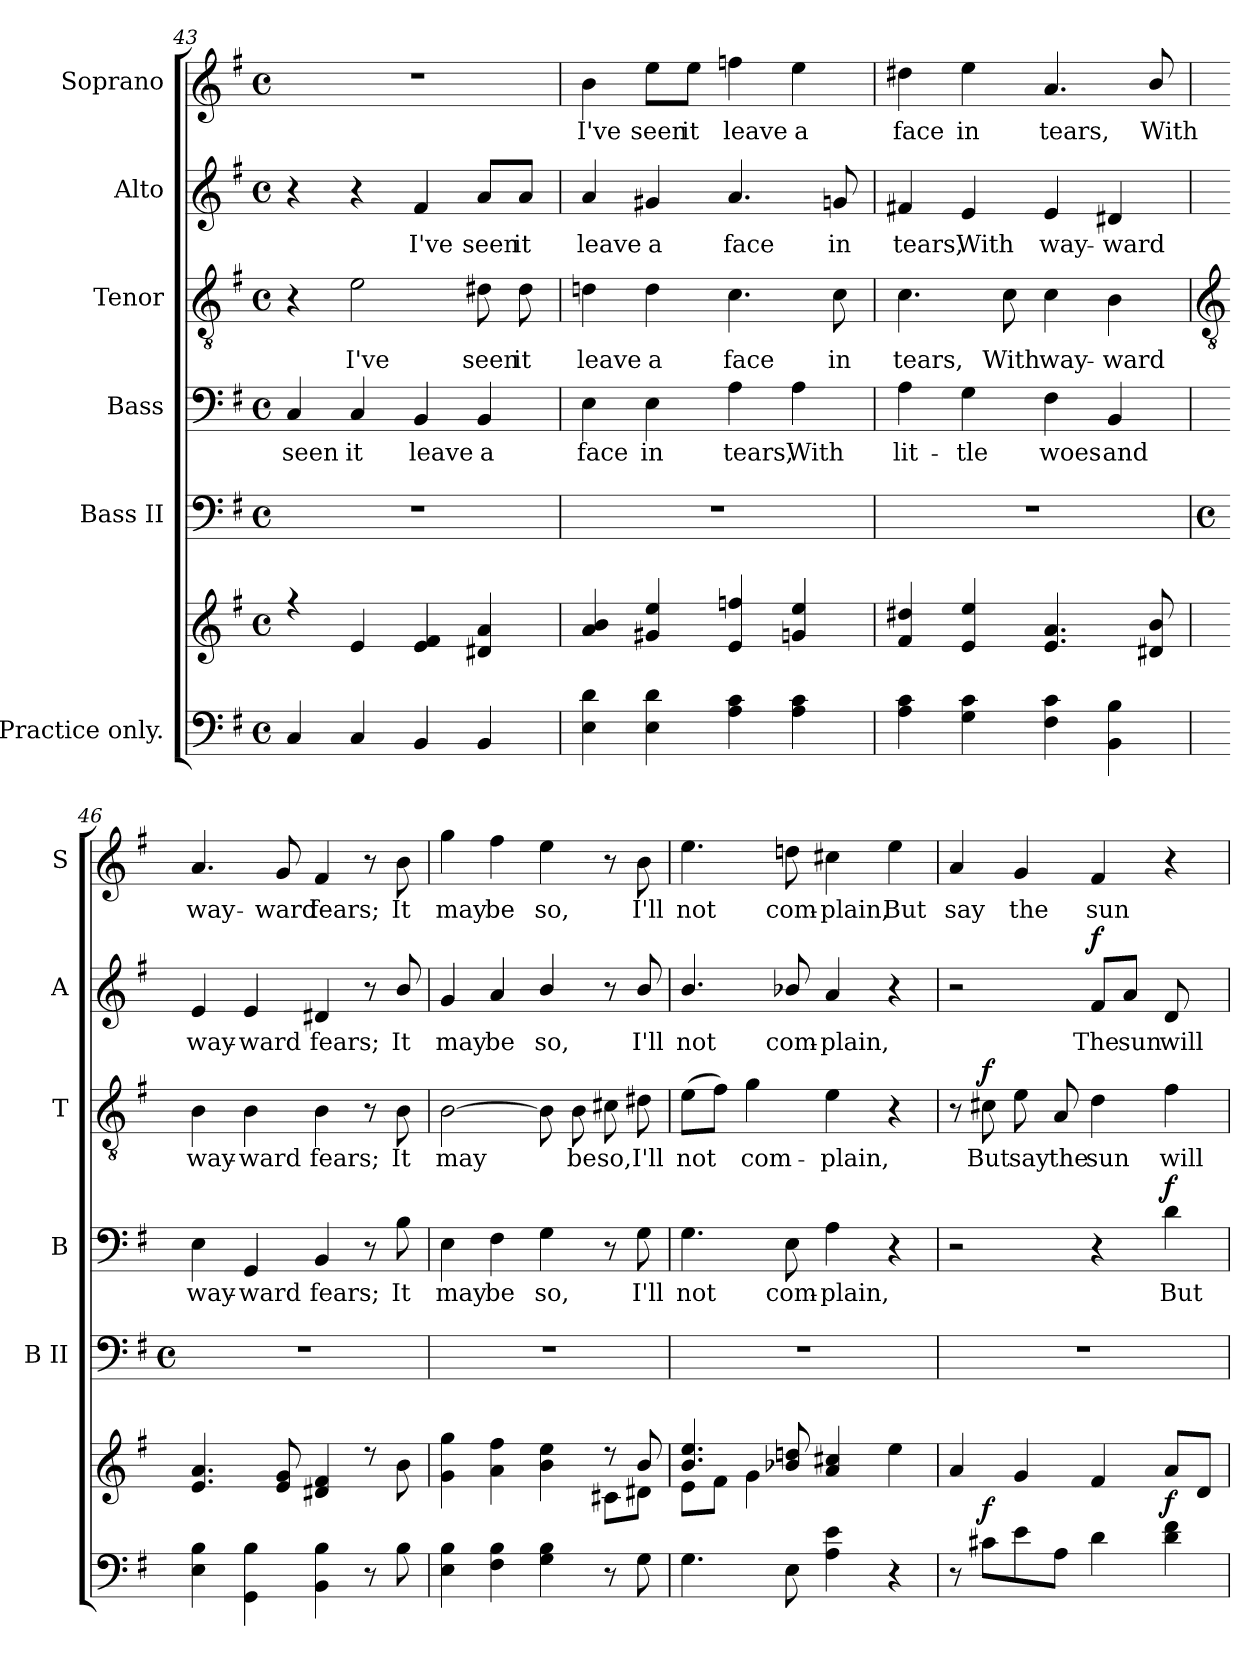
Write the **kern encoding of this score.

**kern	**kern	**dynam	**kern	**kern	**text	**dynam	**kern	**text	**dynam	**kern	**text	**dynam	**kern	**text
*part6	*part6	*part6	*part5	*part4	*part4	*part4	*part3	*part3	*part3	*part2	*part2	*part2	*part1	*part1
*staff7	*staff6	*staff6/7	*staff5	*staff4	*staff4	*staff4	*staff3	*staff3	*staff3	*staff2	*staff2	*staff2	*staff1	*staff1
*I"Practice only.	*	*	*I"Bass II	*I"Bass	*	*	*I"Tenor	*	*	*I"Alto	*	*	*I"Soprano	*
*	*	*	*I'B II	*I'B	*	*	*I'T	*	*	*I'A	*	*	*I'S	*
*clefF4	*clefG2	*	*clefF4	*clefF4	*	*	*clefGv2	*	*	*clefG2	*	*	*clefG2	*
*k[f#]	*k[f#]	*	*k[f#]	*k[f#]	*	*	*k[f#]	*	*	*k[f#]	*	*	*k[f#]	*
*G:	*G:	*	*G:	*G:	*	*	*G:	*	*	*G:	*	*	*G:	*
*M4/4	*M4/4	*	*M4/4	*M4/4	*	*	*M4/4	*	*	*M4/4	*	*	*M4/4	*
*met(c)	*met(c)	*	*met(c)	*met(c)	*	*	*met(c)	*	*	*met(c)	*	*	*met(c)	*
=43	=43	=43	=43	=43	=43	=43	=43	=43	=43	=43	=43	=43	=43	=43
*	*^	*	*	*	*	*	*	*	*	*	*	*	*	*
!	!	!	!	!	!	!LO:LY:b	!	!	!	!	!	!	!	!	!
4C	4r	1ryy	.	1r	4C	seen	.	4r	.	.	4r	.	.	1r	.
!	!	!	!	!	!	!LO:LY:b	!	!	!LO:LY:b	!	!	!	!	!	!
4C	4e/	.	.	.	4C	it	.	2e	I've	.	4r	.	.	.	.
!	!	!	!	!	!	!LO:LY:b	!	!	!	!	!	!LO:LY:b	!	!	!
4BB	4e/ 4f#/	.	.	.	4BB	leave	.	.	.	.	4f#	I've	.	.	.
!	!	!	!	!	!	!LO:LY:b	!	!	!LO:LY:b	!	!	!LO:LY:b	!	!	!
4BB	4d#X/ 4a/	.	.	.	4BB	a	.	8d#X	seen	.	8a/L	seen	.	.	.
!	!	!	!	!	!	!	!	!	!LO:LY:b	!	!	!LO:LY:b	!	!	!
.	.	.	.	.	.	.	.	8d#	it	.	8a/J	it	.	.	.
=44	=44	=44	=44	=44	=44	=44	=44	=44	=44	=44	=44	=44	=44	=44	=44
!	!	!	!	!	!	!LO:LY:b	!	!	!LO:LY:b	!	!	!LO:LY:b	!	!	!LO:LY:b
4E 4d	4a/ 4b/	1ryy	.	1r	4E	face	.	4dn	leave	.	4a	leave	.	4b	I've
!	!	!	!	!	!	!LO:LY:b	!	!	!LO:LY:b	!	!	!LO:LY:b	!	!	!LO:LY:b
4E 4d	4g#X/ 4ee/	.	.	.	4E	in	.	4d	a	.	4g#X	a	.	8ee\L	seen
!	!	!	!	!	!	!	!	!	!	!	!	!	!	!	!LO:LY:b
.	.	.	.	.	.	.	.	.	.	.	.	.	.	8ee\J	it
!	!	!	!	!	!	!LO:LY:b	!	!	!LO:LY:b	!	!	!LO:LY:b	!	!	!LO:LY:b
4A 4c	4e/ 4ffn/	.	.	.	4A	tears,	.	4.c	face	.	4.a	face	.	4ffn	leave
!	!	!	!	!	!	!LO:LY:b	!	!	!	!	!	!	!	!	!LO:LY:b
4A 4c	4gn/ 4ee/	.	.	.	4A	With	.	.	.	.	.	.	.	4ee	a
!	!	!	!	!	!	!	!	!	!LO:LY:b	!	!	!LO:LY:b	!	!	!
.	.	.	.	.	.	.	.	8c	in	.	8gn	in	.	.	.
=45	=45	=45	=45	=45	=45	=45	=45	=45	=45	=45	=45	=45	=45	=45	=45
!	!	!	!	!	!	!LO:LY:b	!	!	!LO:LY:b	!	!	!LO:LY:b	!	!	!LO:LY:b
4A 4c	4f#/ 4dd#X/	1ryy	.	1r	4A	lit-	.	4.c	tears,	.	4f#X	tears,	.	4dd#X	face
!	!	!	!	!	!	!LO:LY:b	!	!	!	!	!	!LO:LY:b	!	!	!LO:LY:b
4G 4c	4e/ 4ee/	.	.	.	4G	-tle	.	.	.	.	4e	With	.	4ee	in
!	!	!	!	!	!	!	!	!	!LO:LY:b	!	!	!	!	!	!
.	.	.	.	.	.	.	.	8c	With	.	.	.	.	.	.
!	!	!	!	!	!	!LO:LY:b	!	!	!LO:LY:b	!	!	!LO:LY:b	!	!	!LO:LY:b
4F# 4c	4.e/ 4.a/	.	.	.	4F#	woes	.	4c	way-	.	4e	way-	.	4.a	tears,
!	!	!	!	!	!	!LO:LY:b	!	!	!LO:LY:b	!	!	!LO:LY:b	!	!	!
4BB 4B	.	.	.	.	4BB	and	.	4B	-ward	.	4d#X	-ward	.	.	.
!	!	!	!	!	!	!	!	!	!	!	!	!	!	!	!LO:LY:b
.	8d#X/ 8b/	.	.	.	.	.	.	.	.	.	.	.	.	8b/	With
!!LO:LB:g=z
=46	=46	=46	=46	=46	=46	=46	=46	=46	=46	=46	=46	=46	=46	=46	=46
*	*	*	*	*	*	*	*	*clefGv2	*	*	*	*	*	*	*
*	*	*	*	*M4/4	*	*	*	*	*	*	*	*	*	*	*
*	*	*	*	*met(c)	*	*	*	*	*	*	*	*	*	*	*
!	!	!	!	!	!	!LO:LY:b	!	!	!LO:LY:b	!	!	!LO:LY:b	!	!	!LO:LY:b
4E 4B	4.e/ 4.a/	1ryy	.	1r	4E	way-	.	4B	way-	.	4e	way-	.	4.a	way-
!	!	!	!	!	!	!LO:LY:b	!	!	!LO:LY:b	!	!	!LO:LY:b	!	!	!
4GG 4B	.	.	.	.	4GG	-ward	.	4B	-ward	.	4e	-ward	.	.	.
!	!	!	!	!	!	!	!	!	!	!	!	!	!	!	!LO:LY:b
.	8e/ 8g/	.	.	.	.	.	.	.	.	.	.	.	.	8g	-ward
!	!	!	!	!	!	!LO:LY:b	!	!	!LO:LY:b	!	!	!LO:LY:b	!	!	!LO:LY:b
4BB 4B	4d#X/ 4f#/	.	.	.	4BB	fears;	.	4B	fears;	.	4d#X	fears;	.	4f#	fears;
8r	8r	.	.	.	8r	.	.	8r	.	.	8r	.	.	8r	.
!	!	!	!	!	!	!LO:LY:b	!	!	!LO:LY:b	!	!	!LO:LY:b	!	!	!LO:LY:b
8B	8b\	.	.	.	8B	It	.	8B	It	.	8b/	It	.	8b	It
=47	=47	=47	=47	=47	=47	=47	=47	=47	=47	=47	=47	=47	=47	=47	=47
!	!	!	!	!	!	!LO:LY:b	!	!	!LO:LY:b	!	!	!LO:LY:b	!	!	!LO:LY:b
4E 4B	4g\ 4gg\	2.ryy	.	1r	4E	may	.	[2B	may	.	4g	may	.	4gg	may
!	!	!	!	!	!	!LO:LY:b	!	!	!	!	!	!LO:LY:b	!	!	!LO:LY:b
4F# 4B	4a\ 4ff#\	.	.	.	4F#	be	.	.	.	.	4a	be	.	4ff#	be
!	!	!	!	!	!	!LO:LY:b	!	!	!	!	!	!LO:LY:b	!	!	!LO:LY:b
4G 4B	4b\ 4ee\	.	.	.	4G	so,	.	8B]	.	.	4b/	so,	.	4ee	so,
!	!	!	!	!	!	!	!	!	!LO:LY:b	!	!	!	!	!	!
.	.	.	.	.	.	.	.	8B	be	.	.	.	.	.	.
!	!	!	!	!	!	!	!	!	!LO:LY:b	!	!	!	!	!	!
8r	8r	8c#X\L	.	.	8r	.	.	8c#X	so,	.	8r	.	.	8r	.
!	!	!	!	!	!	!LO:LY:b	!	!	!LO:LY:b	!	!	!LO:LY:b	!	!	!LO:LY:b
8G	8b/	8d#X\J	.	.	8G	I'll	.	8d#X	I'll	.	8b/	I'll	.	8b	I'll
=48	=48	=48	=48	=48	=48	=48	=48	=48	=48	=48	=48	=48	=48	=48	=48
!	!	!	!	!	!	!LO:LY:b	!	!	!LO:LY:b	!	!	!LO:LY:b	!	!	!LO:LY:b
4.G	4.b/ 4.ee/	8e\L	.	1r	4.G	not	.	(>8eL	not	.	4.b/	not	.	4.ee	not
.	.	8f#\J	.	.	.	.	.	8f#J)	.	.	.	.	.	.	.
!	!	!	!	!	!	!	!	!	!LO:LY:b	!	!	!	!	!	!
.	.	4g\	.	.	.	.	.	4g	com-	.	.	.	.	.	.
!	!	!	!	!	!	!LO:LY:b	!	!	!	!	!	!LO:LY:b	!	!	!LO:LY:b
8E	8b-X/ 8ddn/	.	.	.	8E	com-	.	.	.	.	8b-X/	com-	.	8ddn	com-
!	!	!	!	!	!	!LO:LY:b	!	!	!LO:LY:b	!	!	!LO:LY:b	!	!	!LO:LY:b
4A 4e	4a/ 4cc#X/	2ryy	.	.	4A	-plain,	.	4e	-plain,	.	4a	-plain,	.	4cc#X	-plain,
!	!	!	!	!	!	!	!	!	!	!	!	!	!	!	!LO:LY:b
4r	4ee\	.	.	.	4r	.	.	4r	.	.	4r	.	.	4ee	But
*	*v	*v	*	*	*	*	*	*	*	*	*	*	*	*	*
=49	=49	=49	=49	=49	=49	=49	=49	=49	=49	=49	=49	=49	=49	=49
!	!	!	!	!	!	!	!	!	!	!	!	!	!	!LO:LY:b
8r	4a/	.	1r	2r	.	.	8r	.	.	2r	.	.	4a	say
!	!	!LO:DY:a=2	!	!	!	!	!	!LO:LY:b	!LO:DY:b	!	!	!	!	!
8c#XL	.	f	.	.	.	.	8c#X	But	f	.	.	.	.	.
!	!	!	!	!	!	!	!	!LO:LY:b	!	!	!	!	!	!LO:LY:b
8e	4g/	.	.	.	.	.	8e	say	.	.	.	.	4g	the
!	!	!	!	!	!	!	!	!LO:LY:b	!	!	!	!	!	!
8AJ	.	.	.	.	.	.	8A	the	.	.	.	.	.	.
!	!	!	!	!	!	!	!	!LO:LY:b	!	!	!LO:LY:b	!LO:DY:b	!	!LO:LY:b
4d	4f#/	.	.	4r	.	.	4d	sun	.	8f#/L	The	f	4f#	sun
!	!	!	!	!	!	!	!	!	!	!	!LO:LY:b	!	!	!
.	.	.	.	.	.	.	.	.	.	8a/J	sun	.	.	.
!	!	!LO:DY:b	!	!	!LO:LY:b	!LO:DY:b	!	!LO:LY:b	!	!	!LO:LY:b	!	!	!
4d 4f#	8a/L	f	.	4d	But	f	4f#	will	.	8d	will	.	4r	.
.	8d/J	.	.	.	.	.	.	.	.	8ryy	.	.	.	.
=	=	=	=	=	=	=	=	=	=	=	=	=	=	=
*-	*-	*-	*-	*-	*-	*-	*-	*-	*-	*-	*-	*-	*-	*-
